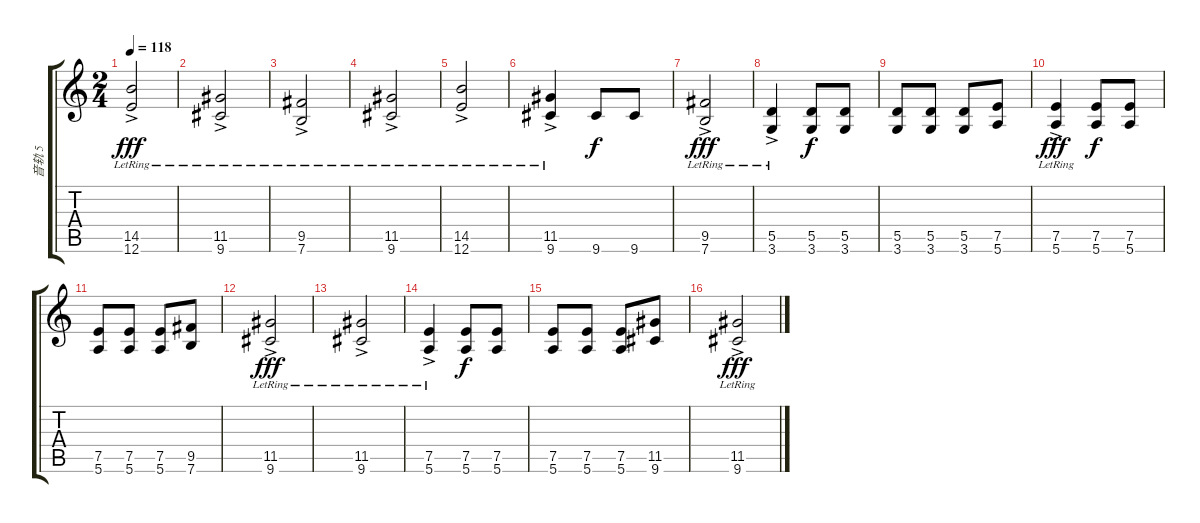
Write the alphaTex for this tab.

\track ("音轨 5" "音轨 5") {instrument overdrivenguitar}
\staff {score tabs}
\tuning (E4 B3 G3 D3 A2 E2) {hide}
\ts (2 4)
\tempo 118
\clef g2
\ks c
(14.5 12.6{ac lr}).2{dy fff} |
(11.5{ac lr} 9.6{ac lr}).2 |
(9.5 7.6{ac lr}).2 |
(11.5{ac lr} 9.6{ac lr}).2 |
(14.5 12.6{ac lr}).2 |
(11.5{ac lr} 9.6{ac lr}).4 9.6.8{dy f} 9.6.8 |
(9.5 7.6{ac lr}).2{dy fff} |
(5.5 3.6{ac lr}).4 (5.5 3.6).8{dy f} (5.5 3.6).8 |
(5.5 3.6).8 (5.5 3.6).8 (5.5 3.6).8 (7.5 5.6).8 |
(7.5 5.6{ac lr}).4{dy fff} (7.5 5.6).8{dy f} (7.5 5.6).8 |
(7.5 5.6).8 (7.5 5.6).8 (7.5 5.6).8 (9.5 7.6).8 |
(11.5{ac lr} 9.6{ac lr}).2{dy fff} |
(11.5{ac lr} 9.6{ac lr}).2 |
(7.5 5.6{ac lr}).4 (7.5 5.6).8{dy f} (7.5 5.6).8 |
(7.5 5.6).8 (7.5 5.6).8 (7.5 5.6).8 (11.5 9.6).8 |
(11.5{ac lr} 9.6{ac lr}).2{dy fff}
